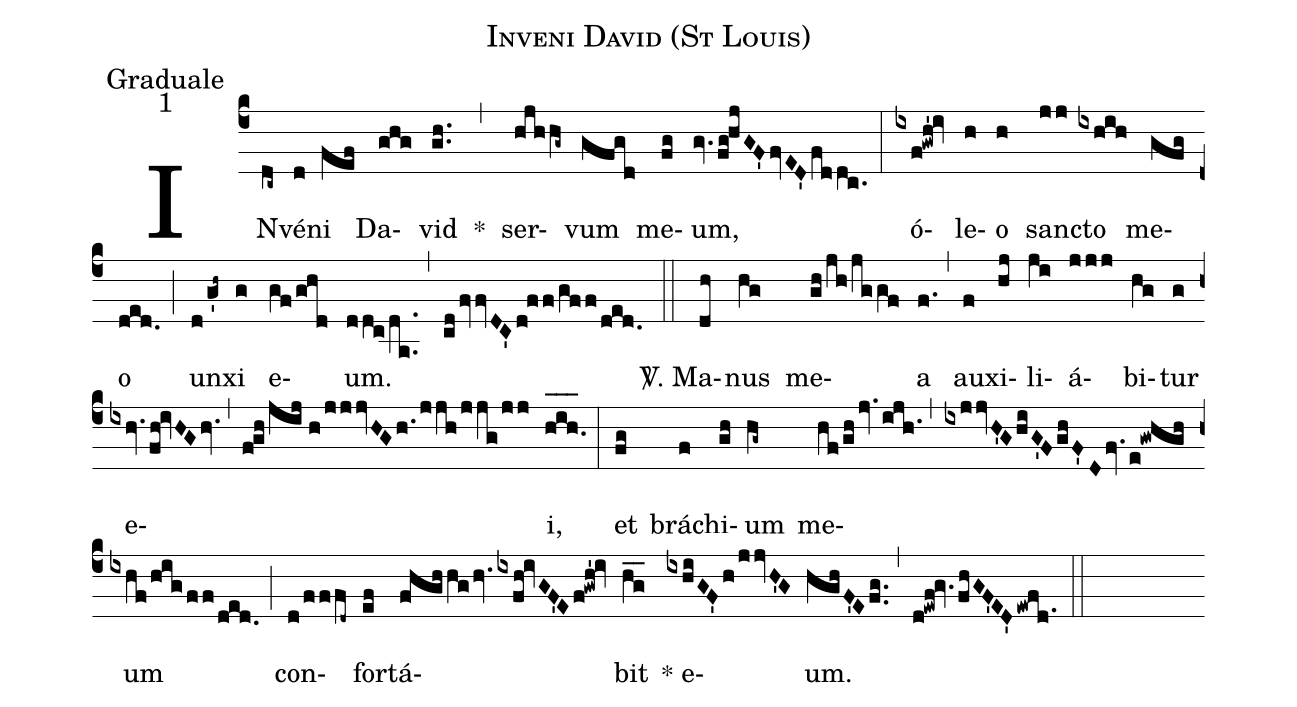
name:Inveni David (St Louis);
office-part:Graduale;
mode:1;
%%
(c4) IN(dc~)vé(d)ni(fef) Da(ghg)vid(gh..) *(,) ser(hjhhg~)vum(gfgd) me(fg)um,(gv./fg!hjGF'fvED'fddc.) (:) ó(ixf!gwh'!iv)le(h)o(h) san(jj)cto(ixhih) me(gfg)o(ded.) (;) un(d/g'h~)xi(g) e(gf/ghd)um.(ddc/da..) (,) (cd/fvfvDC'd!ff/gf/!f/ded.) (::)
<sp>V/</sp>. Ma(dh)nus(hg) me(gh/jh/jggf)a(f.) (,) au(f)xi(hj)li(ji)á(jjj)bi(hg)tur(g) e(ixhv./fh!ivHGhv.,fgh/jij//h/jjjvHGh./jjh/jjg/jj)i,(h_[oh:h]i_[oh:h]h._[oh:h]) (:) et(fg) brá(f)chi(gh)um(hg~) me(hf/gh/jv./ijh.1,ixjjvH'GhiG'FghF'Dfv.e!gwhgh)um(ixhf/hig/ff/ded.) (;) con(d/fffd~)for(ef)tá(fhgh/hg/hv.ixfh!ivGF'Ef!gwh'!iv)bit(hg__) * e(ixhiGF'/h/jjvH'G)um.(hghF'Efg..) (,) (d!ewf!gv./fhGF'ED'/ewfd.1) (::)
